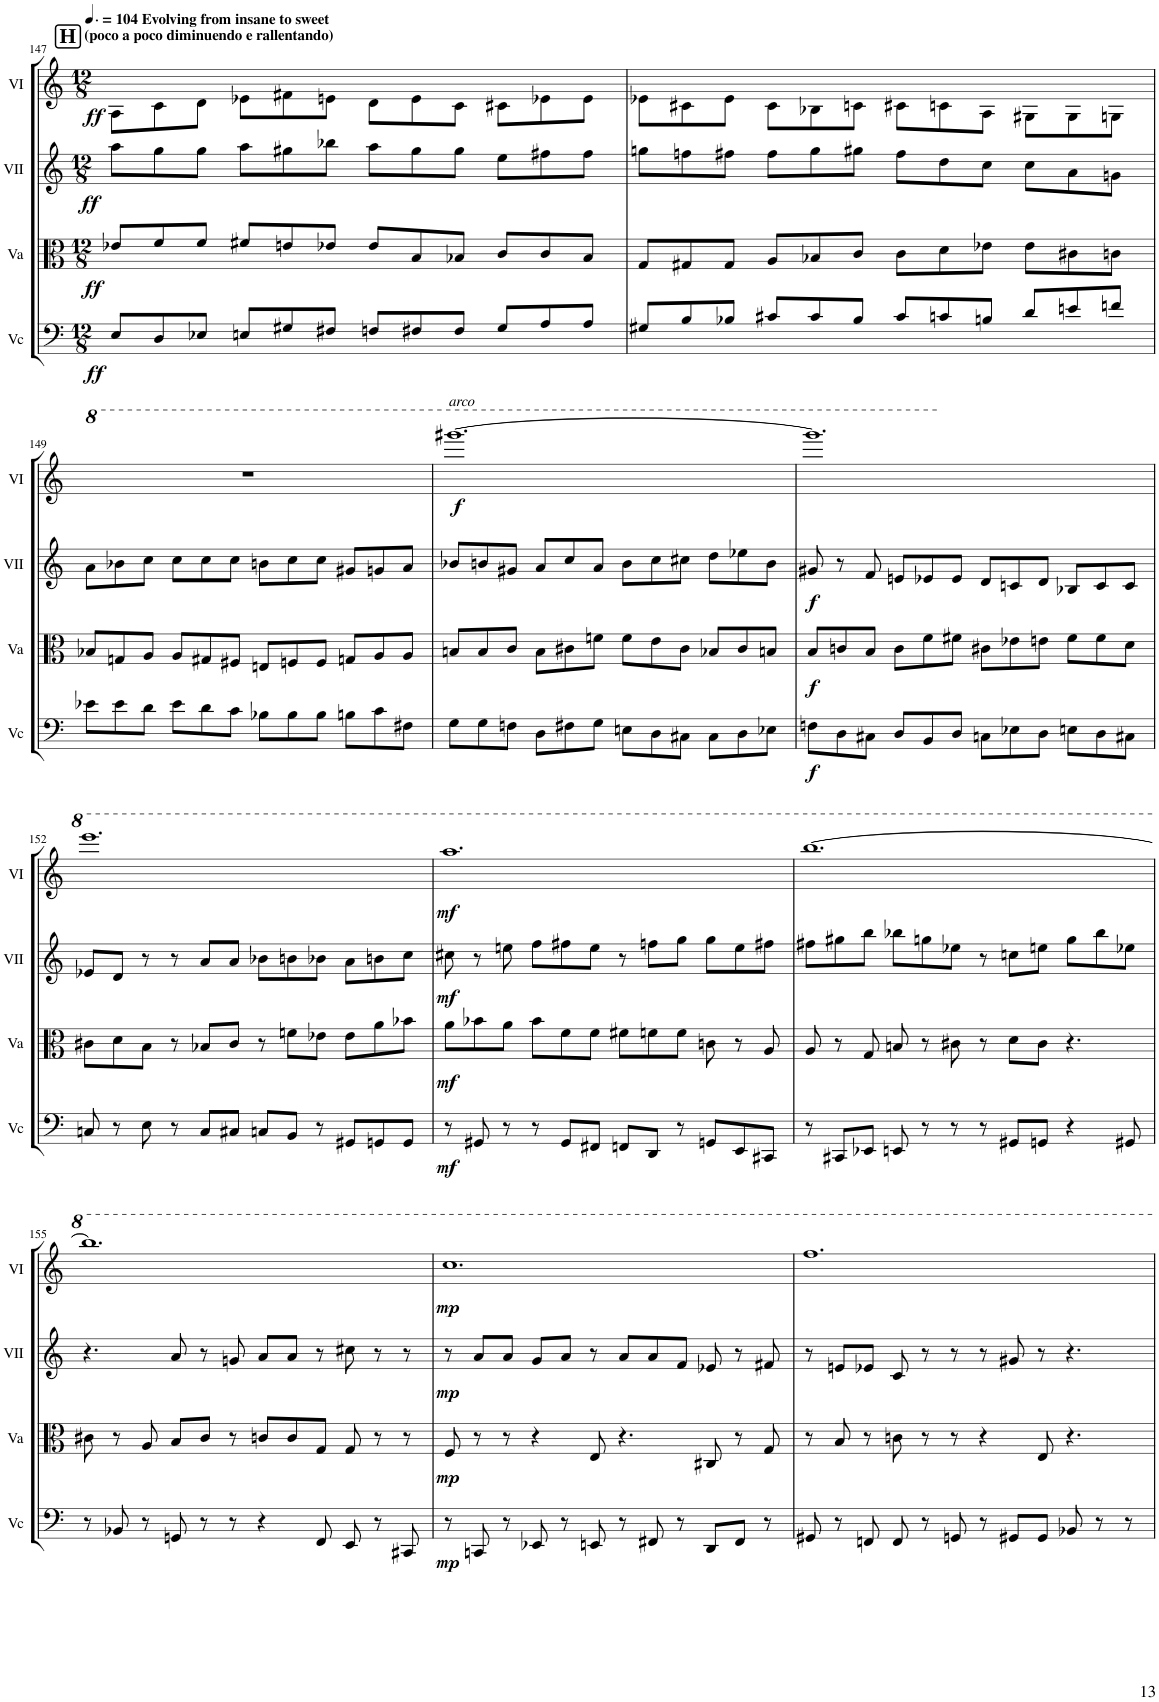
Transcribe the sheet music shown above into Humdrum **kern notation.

**kern	**dynam	**kern	**dynam	**kern	**dynam	**kern	**dynam
*part4	*part4	*part3	*part3	*part2	*part2	*part1	*part1
*staff4	*staff4	*staff3	*staff3	*staff2	*staff2	*staff1	*staff1
*I"Vc	*	*I"Va	*	*I"VII	*	*I"VI	*
*I'Vc	*	*I'Va	*	*I'VII	*	*I'VI	*
!!LO:PB:g=z
*clefF4	*	*clefC3	*	*clefG2	*	*clefG2	*
*k[]	*	*k[]	*	*k[]	*	*k[]	*
*M12/8	*	*M12/8	*	*M12/8	*	*M12/8	*
*MM156	*	*MM156	*	*MM156	*	*MM156	*
!!LO:REH:place=s1:a:B:cj:fs=14.284:t=H
=147	=147	=147	=147	=147	=147	=147	=147
!	!	!	!	!	!	!LO:TX:a:B:t=Evolving from insane to sweet	!
!	!	!	!	!	!	!LO:TX:a:t=(poco a poco diminuendo e rallentando)	!
!	!LO:DY:b	!	!LO:DY:b	!	!LO:DY:b	!	!LO:DY:b
8E/L	ff	8e-X/L	ff	8aa\L	ff	8A\L	ff
8D/	.	8f/	.	8gg\	.	8c\	.
8E-X/J	.	8f/J	.	8gg\J	.	8d\J	.
8En/L	.	8f#X/L	.	8aa\L	.	8e-X\L	.
8G#X/	.	8en/	.	8gg#X\	.	8f#X\	.
8F#X/J	.	8e-X/J	.	8bb-X\J	.	8en\J	.
8Fn/L	.	8e-/L	.	8aa\L	.	8d\L	.
8F#X/	.	8B/	.	8gg#\	.	8e\	.
8F#/J	.	8B-X/J	.	8gg#\J	.	8c\J	.
8G#/L	.	8c/L	.	8ee\L	.	8c#X\L	.
8A/	.	8c/	.	8ff#X\	.	8e-X\	.
8A/J	.	8B-/J	.	8ff#\J	.	8e-\J	.
=148	=148	=148	=148	=148	=148	=148	=148
8G#X/L	.	8G/L	.	8ggn\L	.	8e-X\L	.
8B/	.	8G#X/	.	8ffn\	.	8c#X\	.
8B-X/J	.	8G#/J	.	8ff#X\J	.	8e-\J	.
8c#X/L	.	8A/L	.	8ff#\L	.	8c#\L	.
8c#/	.	8B-X/	.	8gg\	.	8B-X\	.
8B-/J	.	8c/J	.	8gg#X\J	.	8cn\J	.
8c#/L	.	8c\L	.	8ff#\L	.	8c#X\L	.
8cn/	.	8d\	.	8dd\	.	8cn\	.
8Bn/J	.	8e-X\J	.	8cc\J	.	8A\J	.
8d/L	.	8e-\L	.	8cc\L	.	8G#X\L	.
8en/	.	8c#X\	.	8a\	.	8G#\	.
8fn/J	.	8cn\J	.	8gn\J	.	8Gn\J	.
!!LO:LB:g=z
=149	=149	=149	=149	=149	=149	=149	=149
8e-X\L	.	8B-X/L	.	8a\L	.	1.r	.
8e-\	.	8Gn/	.	8b-X\	.	.	.
8d\J	.	8A/J	.	8cc\J	.	.	.
8e-\L	.	8A/L	.	8cc\L	.	.	.
8d\	.	8G#X/	.	8cc\	.	.	.
8c\J	.	8F#X/J	.	8cc\J	.	.	.
8B-X\L	.	8En/L	.	8bn\L	.	.	.
8B-\	.	8Fn/	.	8cc\	.	.	.
8B-\J	.	8F/J	.	8cc\J	.	.	.
8Bn\L	.	8Gn/L	.	8g#X/L	.	.	.
8c\	.	8A/	.	8gn/	.	.	.
8F#X\J	.	8A/J	.	8a/J	.	.	.
=150	=150	=150	=150	=150	=150	=150	=150
!	!	!	!	!	!	!LO:TX:a:i:t=arco	!
!	!	!	!	!	!	!	!LO:DY:b
8G\L	.	8Bn/L	.	8b-X/L	.	[1.gggg#X	f
8G\	.	8B/	.	8bn/	.	.	.
8Fn\J	.	8c/J	.	8g#X/J	.	.	.
8D\L	.	8B\L	.	8a/L	.	.	.
8F#X\	.	8c#X\	.	8cc/	.	.	.
8G\J	.	8fn\J	.	8a/J	.	.	.
8En\L	.	8f\L	.	8b\L	.	.	.
8D\	.	8e\	.	8cc\	.	.	.
8C#X\J	.	8c#\J	.	8cc#X\J	.	.	.
8C#\L	.	8B-X/L	.	8dd\L	.	.	.
8D\	.	8c#/	.	8ee-X\	.	.	.
8E-X\J	.	8Bn/J	.	8b\J	.	.	.
=151	=151	=151	=151	=151	=151	=151	=151
!	!LO:DY:b	!	!LO:DY:b	!	!LO:DY:b	!	!
8Fn\L	f	8B/L	f	8g#X/	f	1.gggg#]	.
8D\	.	8cn/	.	8r	.	.	.
8C#X\J	.	8B/J	.	8f/	.	.	.
8D/L	.	8c\L	.	8en/L	.	.	.
8BB/	.	8f\	.	8e-X/	.	.	.
8D/J	.	8f#X\J	.	8e-/J	.	.	.
8Cn\L	.	8c#X\L	.	8d/L	.	.	.
8E-X\	.	8e-X\	.	8cn/	.	.	.
8D\J	.	8en\J	.	8d/J	.	.	.
8En\L	.	8f#\L	.	8B-X/L	.	.	.
8D\	.	8f#\	.	8c/	.	.	.
8C#X\J	.	8d\J	.	8c/J	.	.	.
!!LO:LB:g=z
=152	=152	=152	=152	=152	=152	=152	=152
8Cn/	.	8c#X\L	.	8e-X/L	.	1.eeee	.
8r	.	8d\	.	8d/J	.	.	.
8E\	.	8B\J	.	8r	.	.	.
8r	.	8r	.	8r	.	.	.
8C/L	.	8B-X/L	.	8a/L	.	.	.
8C#X/J	.	8c#/J	.	8a/J	.	.	.
8Cn/L	.	8r	.	8b-X\L	.	.	.
8BB/J	.	8fn\L	.	8bn\	.	.	.
8r	.	8e-X\J	.	8b-X\J	.	.	.
8GG#X/L	.	8e-\L	.	8a\L	.	.	.
8GGn/	.	8a\	.	8bn\	.	.	.
8GG/J	.	8b-X\J	.	8cc\J	.	.	.
=153	=153	=153	=153	=153	=153	=153	=153
!	!LO:DY:b	!	!LO:DY:b	!	!LO:DY:b	!	!LO:DY:b
8r	mf	8a\L	mf	8cc#X\	mf	1.aaa	mf
8GG#X/	.	8b-X\	.	8r	.	.	.
8r	.	8a\J	.	8een\	.	.	.
8r	.	8b-\L	.	8ff\L	.	.	.
8GG#/L	.	8f\	.	8ff#X\	.	.	.
8FF#X/J	.	8f\J	.	8ee\J	.	.	.
8FFn/L	.	8f#X\L	.	8r	.	.	.
8DD/J	.	8fn\	.	8ffn\L	.	.	.
8r	.	8f\J	.	8gg\J	.	.	.
8GGn/L	.	8cn\	.	8gg\L	.	.	.
8EE/	.	8r	.	8ee\	.	.	.
8CC#X/J	.	8A/	.	8ff#X\J	.	.	.
=154	=154	=154	=154	=154	=154	=154	=154
8r	.	8A/	.	8ff#X\L	.	[1.bbb	.
8CC#X/L	.	8r	.	8gg#X\	.	.	.
8EE-X/J	.	8G/	.	8bb\J	.	.	.
8EEn/	.	8Bn/	.	8bb-X\L	.	.	.
8r	.	8r	.	8ggn\	.	.	.
8r	.	8c#X\	.	8ee-X\J	.	.	.
8r	.	8r	.	8r	.	.	.
8GG#X/L	.	8d\L	.	8ccn\L	.	.	.
8GGn/J	.	8c#\J	.	8een\J	.	.	.
4r	.	4.r	.	8gg\L	.	.	.
.	.	.	.	8bb-\	.	.	.
8GG#X/	.	.	.	8ee-X\J	.	.	.
!!LO:LB:g=z
=155	=155	=155	=155	=155	=155	=155	=155
8r	.	8c#X\	.	4.r	.	1.bbb]	.
8BB-X/	.	8r	.	.	.	.	.
8r	.	8A/	.	.	.	.	.
8GGn/	.	8B/L	.	8a/	.	.	.
8r	.	8c#/J	.	8r	.	.	.
8r	.	8r	.	8gn/	.	.	.
4r	.	8cn/L	.	8a/L	.	.	.
.	.	8c/	.	8a/J	.	.	.
8FF/	.	8G/J	.	8r	.	.	.
8EE/	.	8G/	.	8cc#X\	.	.	.
8r	.	8r	.	8r	.	.	.
8CC#X/	.	8r	.	8r	.	.	.
=156	=156	=156	=156	=156	=156	=156	=156
!	!LO:DY:b	!	!LO:DY:b	!	!LO:DY:b	!	!LO:DY:b
8r	mp	8F/	mp	8r	mp	1.ccc	mp
8CCn/	.	8r	.	8a/L	.	.	.
8r	.	8r	.	8a/J	.	.	.
8EE-X/	.	4r	.	8g/L	.	.	.
8r	.	.	.	8a/J	.	.	.
8EEn/	.	8E/	.	8r	.	.	.
8r	.	4.r	.	8a/L	.	.	.
8FF#X/	.	.	.	8a/	.	.	.
8r	.	.	.	8f/J	.	.	.
8DD/L	.	8C#X/	.	8e-X/	.	.	.
8FF#/J	.	8r	.	8r	.	.	.
8r	.	8G/	.	8f#X/	.	.	.
=157	=157	=157	=157	=157	=157	=157	=157
8GG#X/	.	8r	.	8r	.	1.fff	.
8r	.	8B/	.	8en/L	.	.	.
8FFn/	.	8r	.	8e-X/J	.	.	.
8FF/	.	8cn\	.	8c/	.	.	.
8r	.	8r	.	8r	.	.	.
8GGn/	.	8r	.	8r	.	.	.
8r	.	4r	.	8r	.	.	.
8GG#X/L	.	.	.	8g#X/	.	.	.
8GG#/J	.	8E/	.	8r	.	.	.
8BB-X/	.	4.r	.	4.r	.	.	.
8r	.	.	.	.	.	.	.
8r	.	.	.	.	.	.	.
=	=	=	=	=	=	=	=
*-	*-	*-	*-	*-	*-	*-	*-
